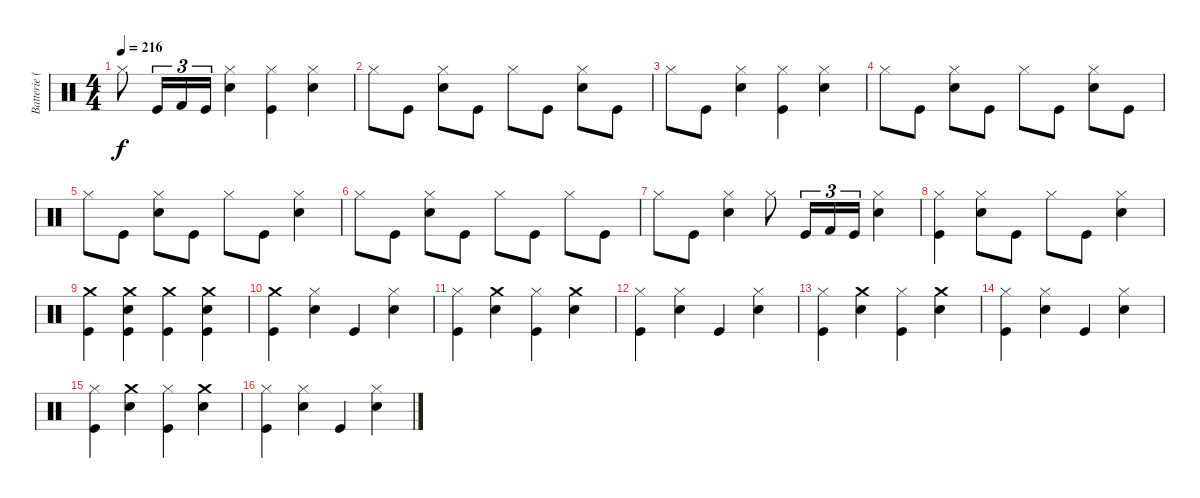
\track ("Batterie ( Lars )" "Batterie (") {instrument percussion}
\staff {score}
\articulation defaults
\ts (4 4)
\tempo 216
\clef neutral
\ks c "Hi-Hat (closed)".8{dy f} "Kick (hit)".16{tu (3 2)} "Kick (hit) 2".16{tu (3 2)} "Kick (hit)".16{tu (3 2)}
("Snare (hit) 2" "Hi-Hat (closed)").4 ("Kick (hit)" "Hi-Hat (closed)").4 ("Hi-Hat (closed)" "Snare (hit) 2").4 |
"Hi-Hat (closed)".8 "Kick (hit)".8 ("Snare (hit) 2" "Hi-Hat (closed)").8 "Kick (hit)".8 "Hi-Hat (closed)".8 "Kick (hit)".8 ("Snare (hit) 2" "Hi-Hat (closed)").8 "Kick (hit)".8 |
"Hi-Hat (closed)".8 "Kick (hit)".8 ("Snare (hit) 2" "Hi-Hat (closed)").4 ("Hi-Hat (closed)" "Kick (hit)").4 ("Snare (hit) 2" "Hi-Hat (closed)").4 |
"Hi-Hat (closed)".8 "Kick (hit)".8 ("Snare (hit) 2" "Hi-Hat (closed)").8 "Kick (hit)".8 "Hi-Hat (closed)".8 "Kick (hit)".8 ("Snare (hit) 2" "Hi-Hat (closed)").8 "Kick (hit)".8 |
"Hi-Hat (closed)".8 "Kick (hit)".8 ("Snare (hit) 2" "Hi-Hat (closed)").8 "Kick (hit)".8 "Hi-Hat (closed)".8 "Kick (hit)".8 ("Snare (hit) 2" "Hi-Hat (closed)").4 |
"Hi-Hat (closed)".8 "Kick (hit)".8 ("Snare (hit) 2" "Hi-Hat (closed)").8 "Kick (hit)".8 "Hi-Hat (closed)".8 "Kick (hit)".8 "Hi-Hat (closed)".8 "Kick (hit)".8 |
"Hi-Hat (closed)".8 "Kick (hit)".8 ("Snare (hit) 2" "Hi-Hat (closed)").4 "Hi-Hat (closed)".8 "Kick (hit)".16{tu (3 2)} "Kick (hit) 2".16{tu (3 2)} "Kick (hit)".16{tu (3 2)} ("Snare (hit) 2" "Hi-Hat (closed)").4 |
("Kick (hit)" "Hi-Hat (closed)").4 ("Snare (hit) 2" "Hi-Hat (closed)").8 "Kick (hit)".8 "Hi-Hat (closed)".8 "Kick (hit)".8 ("Snare (hit) 2" "Hi-Hat (closed)").4 |
("Kick (hit)" "Crash medium (hit)").4 ("Kick (hit)" "Snare (hit) 2" "Crash medium (hit)").4 ("Kick (hit)" "Crash medium (hit)").4 ("Kick (hit)" "Snare (hit) 2" "Crash medium (hit)").4 |
("Crash medium (hit)" "Kick (hit)").4 ("Hi-Hat (closed)" "Snare (hit) 2").4 "Kick (hit)".4 ("Snare (hit) 2" "Hi-Hat (closed)").4 |
("Hi-Hat (closed)" "Kick (hit)").4 ("Crash medium (hit)" "Snare (hit) 2").4 ("Hi-Hat (closed)" "Kick (hit)").4 ("Crash medium (hit)" "Snare (hit) 2").4 |
("Hi-Hat (closed)" "Kick (hit)").4 ("Hi-Hat (closed)" "Snare (hit) 2").4 "Kick (hit)".4 ("Snare (hit) 2" "Hi-Hat (closed)").4 |
("Hi-Hat (closed)" "Kick (hit)").4 ("Crash medium (hit)" "Snare (hit) 2").4 ("Hi-Hat (closed)" "Kick (hit)").4 ("Crash medium (hit)" "Snare (hit) 2").4 |
("Hi-Hat (closed)" "Kick (hit)").4 ("Hi-Hat (closed)" "Snare (hit) 2").4 "Kick (hit)".4 ("Snare (hit) 2" "Hi-Hat (closed)").4 |
("Hi-Hat (closed)" "Kick (hit)").4 ("Crash medium (hit)" "Snare (hit) 2").4 ("Hi-Hat (closed)" "Kick (hit)").4 ("Crash medium (hit)" "Snare (hit) 2").4 |
("Hi-Hat (closed)" "Kick (hit)").4 ("Hi-Hat (closed)" "Snare (hit) 2").4 "Kick (hit)".4 ("Snare (hit) 2" "Hi-Hat (closed)").4
